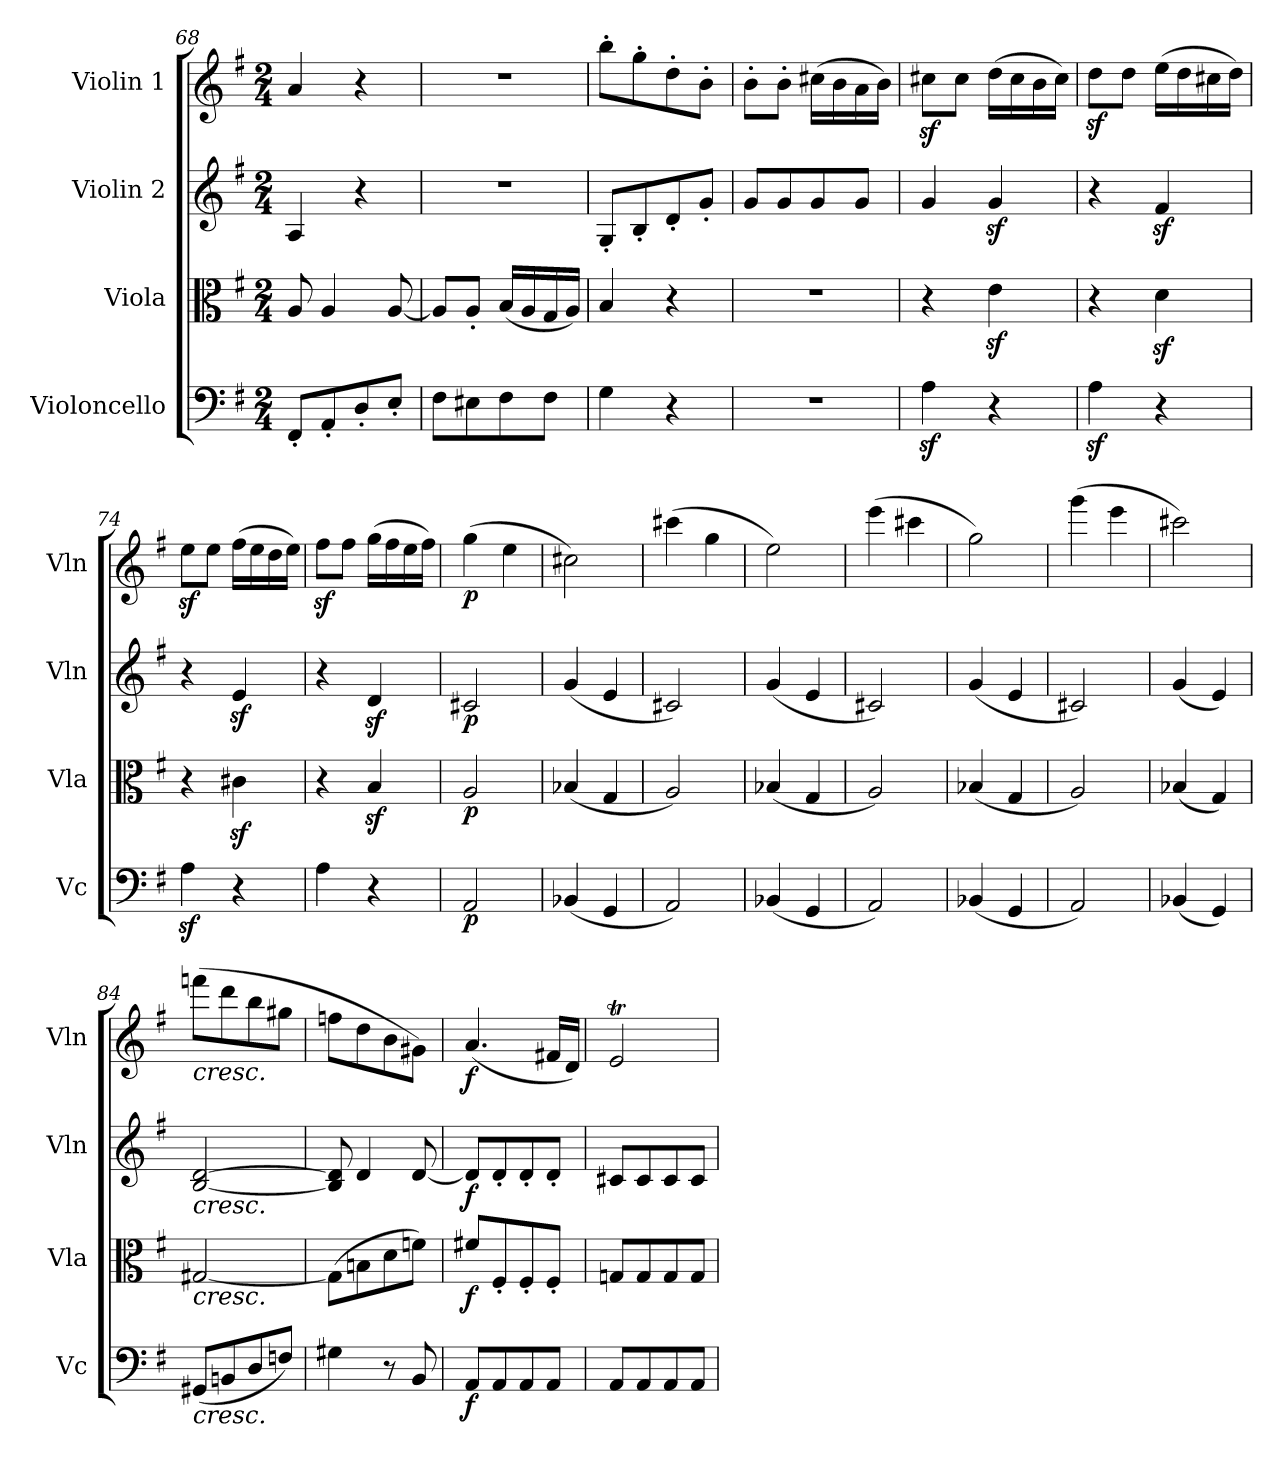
**kern	**dynam	**kern	**dynam	**kern	**dynam	**kern	**dynam
*part4	*part4	*part3	*part3	*part2	*part2	*part1	*part1
*staff4	*staff4	*staff3	*staff3	*staff2	*staff2	*staff1	*staff1
*I"Violoncello	*	*I"Viola	*	*I"Violin 2	*	*I"Violin 1	*
*I'Vc	*	*I'Vla	*	*I'Vln	*	*I'Vln	*
*clefF4	*	*clefC3	*	*clefG2	*	*clefG2	*
*k[f#]	*	*k[f#]	*	*k[f#]	*	*k[f#]	*
*M2/4	*	*M2/4	*	*M2/4	*	*M2/4	*
=68	=68	=68	=68	=68	=68	=68	=68
8FF#'/L	.	8A/	.	4A/	.	4a/	.
8AA'/	.	4A/	.	.	.	.	.
8D'/	.	.	.	4r	.	4r	.
8E'/J	.	[8A/	.	.	.	.	.
=69	=69	=69	=69	=69	=69	=69	=69
8F#\L	.	8A/L]	.	2r	.	2r	.
8E#X\	.	8A'/J	.	.	.	.	.
8F#\	.	(16B/LL	.	.	.	.	.
.	.	16A/	.	.	.	.	.
8F#\J	.	16G/	.	.	.	.	.
.	.	16A/JJ)	.	.	.	.	.
=70	=70	=70	=70	=70	=70	=70	=70
4G\	.	4B/	.	8G'/L	.	8bb'\L	.
.	.	.	.	8B'/	.	8gg'\	.
4r	.	4r	.	8d'/	.	8dd'\	.
.	.	.	.	8g'/J	.	8b'\J	.
=71	=71	=71	=71	=71	=71	=71	=71
2r	.	2r	.	8g/L	.	8b'\L	.
.	.	.	.	8g/	.	8b'\J	.
.	.	.	.	8g/	.	(16cc#X\LL	.
.	.	.	.	.	.	16b\	.
.	.	.	.	8g/J	.	16a\	.
.	.	.	.	.	.	16b\JJ)	.
=72	=72	=72	=72	=72	=72	=72	=72
4Az<\	.	4r	.	4g/	.	8cc#Xz<\L	.
.	.	.	.	.	.	8cc#\J	.
4r	.	4ez<\	.	4gz</	.	(16dd\LL	.
.	.	.	.	.	.	16cc#\	.
.	.	.	.	.	.	16b\	.
.	.	.	.	.	.	16cc#\JJ)	.
!!LO:LB:g=z
=73	=73	=73	=73	=73	=73	=73	=73
4Az<\	.	4r	.	4r	.	8ddz<\L	.
.	.	.	.	.	.	8dd\J	.
4r	.	4dz<\	.	4f#z</	.	(16ee\LL	.
.	.	.	.	.	.	16dd\	.
.	.	.	.	.	.	16cc#X\	.
.	.	.	.	.	.	16dd\JJ)	.
=74	=74	=74	=74	=74	=74	=74	=74
4Az<\	.	4r	.	4r	.	8eez<\L	.
.	.	.	.	.	.	8ee\J	.
4r	.	4c#Xz<\	.	4ez</	.	(16ff#\LL	.
.	.	.	.	.	.	16ee\	.
.	.	.	.	.	.	16dd\	.
.	.	.	.	.	.	16ee\JJ)	.
!!LO:PB:g=z
=75	=75	=75	=75	=75	=75	=75	=75
4A\	.	4r	.	4r	.	8ff#z<\L	.
.	.	.	.	.	.	8ff#\J	.
4r	.	4Bz</	.	4dz</	.	(16gg\LL	.
.	.	.	.	.	.	16ff#\	.
.	.	.	.	.	.	16ee\	.
.	.	.	.	.	.	16ff#\JJ)	.
=76	=76	=76	=76	=76	=76	=76	=76
!	!LO:DY:b	!	!LO:DY:b	!	!LO:DY:b	!	!LO:DY:b
2AA/	p	2A/	p	2c#X/	p	(4gg\	p
.	.	.	.	.	.	4ee\	.
=77	=77	=77	=77	=77	=77	=77	=77
(4BB-X/	.	(4B-X/	.	(4g/	.	2cc#X\)	.
4GG/	.	4G/	.	4e/	.	.	.
=78	=78	=78	=78	=78	=78	=78	=78
2AA/)	.	2A/)	.	2c#X/)	.	(4ccc#X\	.
.	.	.	.	.	.	4gg\	.
=79	=79	=79	=79	=79	=79	=79	=79
(4BB-X/	.	(4B-X/	.	(4g/	.	2ee\)	.
4GG/	.	4G/	.	4e/	.	.	.
=80	=80	=80	=80	=80	=80	=80	=80
2AA/)	.	2A/)	.	2c#X/)	.	(4eee\	.
.	.	.	.	.	.	4ccc#X\	.
=81	=81	=81	=81	=81	=81	=81	=81
(4BB-X/	.	(4B-X/	.	(4g/	.	2gg\)	.
4GG/	.	4G/	.	4e/	.	.	.
=82	=82	=82	=82	=82	=82	=82	=82
2AA/)	.	2A/)	.	2c#X/)	.	(4ggg\	.
.	.	.	.	.	.	4eee\	.
=83	=83	=83	=83	=83	=83	=83	=83
(4BB-X/	.	(4B-X/	.	(4g/	.	2ccc#X\)	.
4GG/)	.	4G/)	.	4e/)	.	.	.
=84	=84	=84	=84	=84	=84	=84	=84
!	!	!	!	!	!	!LO:TX:b:i:t=cresc.	!
!	!	!	!	!LO:TX:b:i:t=cresc.	!	!	!
!	!	!LO:TX:b:i:t=cresc.	!	!	!	!	!
!LO:TX:b:i:t=cresc.	!	!	!	!	!	!	!
(8GG#X/L	.	[2G#X/	.	[2B/ [2d/	.	(8fffn\L	.
8BBn/	.	.	.	.	.	8ddd\	.
8D/	.	.	.	.	.	8bb\	.
8Fn/J)	.	.	.	.	.	8gg#X\J	.
=85	=85	=85	=85	=85	=85	=85	=85
4G#X\	.	(8G#\L]	.	8B/] 8d/]	.	8ffn\L	.
.	.	8Bn\	.	4d/	.	8dd\	.
8r	.	8d\	.	.	.	8b\	.
8BB/	.	8fn\J)	.	[8d/	.	8g#X\J)	.
=86	=86	=86	=86	=86	=86	=86	=86
!	!LO:DY:b	!	!LO:DY:b	!	!LO:DY:b	!	!LO:DY:b
8AA/L	f	8f#X/L	f	8d/L]	f	(4.a/	f
8AA/	.	8F#'/	.	8d'/	.	.	.
8AA/	.	8F#'/	.	8d'/	.	.	.
8AA/J	.	8F#'/J	.	8d'/J	.	16f#X/LL	.
.	.	.	.	.	.	16d/JJ)	.
!!LO:LB:g=z
=87	=87	=87	=87	=87	=87	=87	=87
8AA/L	.	8Gn/L	.	8c#X/L	.	2eT/	.
8AA/	.	8G/	.	8c#/	.	.	.
8AA/	.	8G/	.	8c#/	.	.	.
8AA/J	.	8G/J	.	8c#/J	.	.	.
=	=	=	=	=	=	=	=
*-	*-	*-	*-	*-	*-	*-	*-
